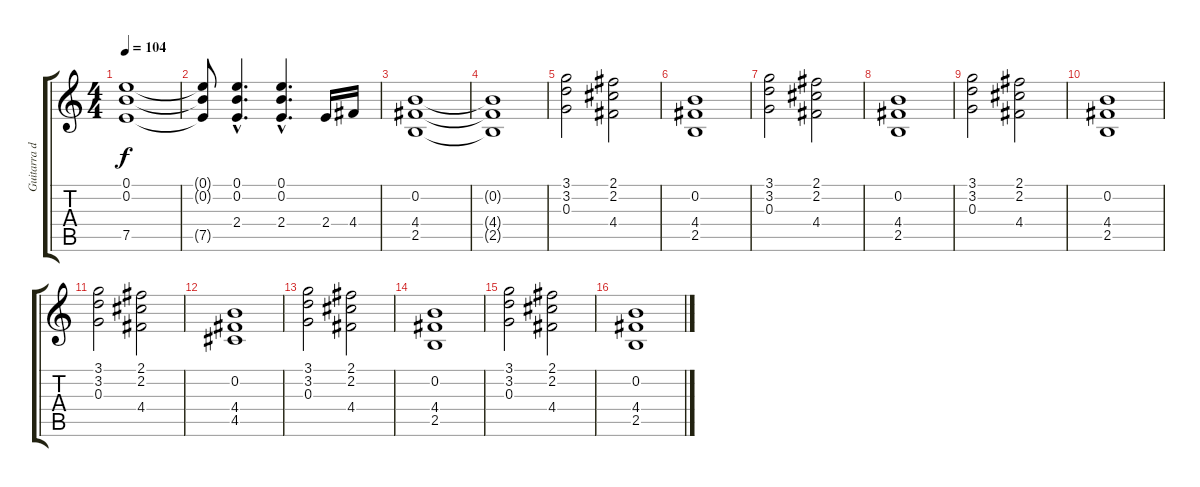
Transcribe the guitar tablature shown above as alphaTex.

\track ("Guitarra dist." "Guitarra d") {instrument distortionguitar}
\staff {score tabs}
\tuning (E4 B3 G3 D3 A2 E2) {hide}
\ts (4 4)
\tempo 104
\clef g2
\ks c
(0.1 0.2 7.5).1{dy f} |
(0.1{t} 0.2{t} 7.5{t}).8 (0.1{hac} 0.2{hac} 2.4{hac}).4{d} (0.1{hac} 0.2{hac} 2.4{hac}).4{d} 2.4.16 4.4.16 |
(0.2 4.4 2.5).1 |
(0.2{t} 4.4{t} 2.5{t}).1 |
(3.1 3.2 0.3).2 (2.1 2.2 4.4).2 |
(0.2 4.4 2.5).1 |
(3.1 3.2 0.3).2 (2.1 2.2 4.4).2 |
(0.2 4.4 2.5).1 |
(3.1 3.2 0.3).2 (2.1 2.2 4.4).2 |
(0.2 4.4 2.5).1 |
(3.1 3.2 0.3).2 (2.1 2.2 4.4).2 |
(0.2 4.4 4.5).1 |
(3.1 3.2 0.3).2 (2.1 2.2 4.4).2 |
(0.2 4.4 2.5).1 |
(3.1 3.2 0.3).2 (2.1 2.2 4.4).2 |
(0.2 4.4 2.5).1
